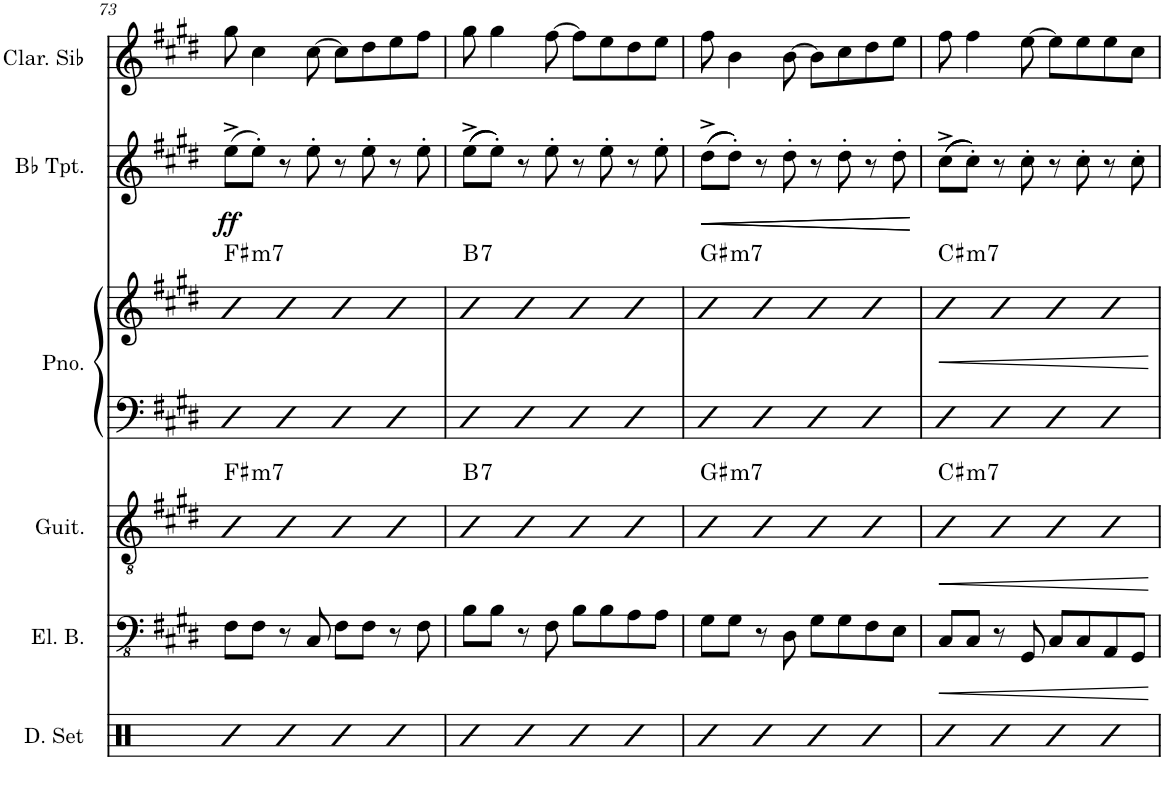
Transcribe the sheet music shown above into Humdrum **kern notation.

**kern	**dynam	**kern	**dynam	**harte	**kern	**kern	**dynam	**harte	**kern	**dynam	**kern
*part5	*part5	*part4	*part4	*part4	*part3	*part3	*part3	*part3	*part2	*part2	*part1
*staff6	*staff6	*staff5	*staff5	*	*staff4	*staff3	*staff3/4	*	*staff2	*staff2	*staff1
*I"Electric Bass	*	*I"Guitare classique	*	*	*I"Piano	*	*	*	*I"Bb Trumpet	*	*I"Clarinette en Sib
*I'El. B.	*	*I'Guit.	*	*	*I'Pno.	*	*	*	*I'Bb Tpt.	*	*I'Clar. Sib
!!LO:PB:g=z
*clefFv4	*	*clefGv2	*	*	*clefF4	*clefG2	*	*	*clefG2	*	*clefG2
*	*	*	*	*	*	*	*	*	*ITrd1c2	*	*ITrd1c2
*k[f#c#g#d#]	*	*k[f#c#g#d#]	*	*	*k[f#c#g#d#]	*k[f#c#g#d#]	*	*	*k[f#c#g#d#]	*	*k[f#c#g#d#]
*M4/4	*	*M4/4	*	*	*M4/4	*M4/4	*	*	*M4/4	*	*M4/4
=73	=73	=73	=73	=73	=73	=73	=73	=73	=73	=73	=73
!	!	!	!	!LO:H:kt=m7	!	!	!	!LO:H:kt=m7	!	!LO:DY:b	!
8FF#\L	.	4b	.	F#:min7	4D#	4b	.	F#:min7	(8ee^\L	ff	8gg#\
8FF#\J	.	.	.	.	.	.	.	.	8ee'\J)	.	4cc#\
8r	.	4b	.	.	4D#	4b	.	.	8r	.	.
8CC#/	.	.	.	.	.	.	.	.	8ee'\	.	[8cc#\
8FF#\L	.	4b	.	.	4D#	4b	.	.	8r	.	8cc#\L]
8FF#\J	.	.	.	.	.	.	.	.	8ee'\	.	8dd#\
8r	.	4b	.	.	4D#	4b	.	.	8r	.	8ee\
8FF#\	.	.	.	.	.	.	.	.	8ee'\	.	8ff#\J
=74	=74	=74	=74	=74	=74	=74	=74	=74	=74	=74	=74
!	!	!	!	!LO:H:kt=7	!	!	!	!LO:H:kt=7	!	!	!
8BB\L	.	4b	.	B:7	4D#	4b	.	B:7	(((8ee^\L	.	8gg#\
8BB\J	.	.	.	.	.	.	.	.	8ee'\J)))	.	4gg#\
8r	.	4b	.	.	4D#	4b	.	.	8r	.	.
8FF#\	.	.	.	.	.	.	.	.	8ee'\	.	[8ff#\
8BB\L	.	4b	.	.	4D#	4b	.	.	8r	.	8ff#\L]
8BB\	.	.	.	.	.	.	.	.	8ee'\	.	8ee\
8AA\	.	4b	.	.	4D#	4b	.	.	8r	.	8dd#\
8AA\J	.	.	.	.	.	.	.	.	8ee'\	.	8ee\J
=75	=75	=75	=75	=75	=75	=75	=75	=75	=75	=75	=75
!	!	!	!	!LO:H:kt=m7	!	!	!	!LO:H:kt=m7	!	!LO:HP:b	!
8GG#\L	.	4b	.	G#:min7	4D#	4b	.	G#:min7	(((8dd#^\L	<	8ff#\
!	!	!	!	!	!	!	!	!	!	!LO:HP:b	!
8GG#\J	.	.	.	.	.	.	.	.	8dd#'\J)))	<	4b\
8r	.	4b	.	.	4D#	4b	.	.	8r	.	.
8DD#\	.	.	.	.	.	.	.	.	8dd#'\	.	[8b\
8GG#\L	.	4b	.	.	4D#	4b	.	.	8r	.	8b\L]
8GG#\	.	.	.	.	.	.	.	.	8dd#'\	.	8cc#\
8FF#\	.	4b	.	.	4D#	4b	.	.	8r	.	8dd#\
8EE\J	.	.	.	.	.	.	.	.	8dd#'\	.	8ee\J
.	.	.	.	.	.	.	.	.	.	[ [	.
=76	=76	=76	=76	=76	=76	=76	=76	=76	=76	=76	=76
!	!LO:HP:b	!	!LO:HP:b	!LO:H:kt=m7	!	!	!LO:HP:b	!LO:H:kt=m7	!	!	!
8CC#/L	<	4b	<	C#:min7	4D#	4b	<	C#:min7	(((8cc#^\L	.	8ff#\
8CC#/J	.	.	.	.	.	.	.	.	8cc#'\J)))	.	4ff#\
8r	.	4b	.	.	4D#	4b	.	.	8r	.	.
8GGG#/	.	.	.	.	.	.	.	.	8cc#'\	.	[8ee\
8CC#/L	.	4b	.	.	4D#	4b	.	.	8r	.	8ee\L]
8CC#/	.	.	.	.	.	.	.	.	8cc#'\	.	8ee\
8AAA/	.	4b	.	.	4D#	4b	.	.	8r	.	8ee\
8GGG#/J	.	.	.	.	.	.	.	.	8cc#'\	.	8cc#\J
.	[	.	[	.	.	.	[	.	.	.	.
=	=	=	=	=	=	=	=	=	=	=	=
*-	*-	*-	*-	*-	*-	*-	*-	*-	*-	*-	*-
